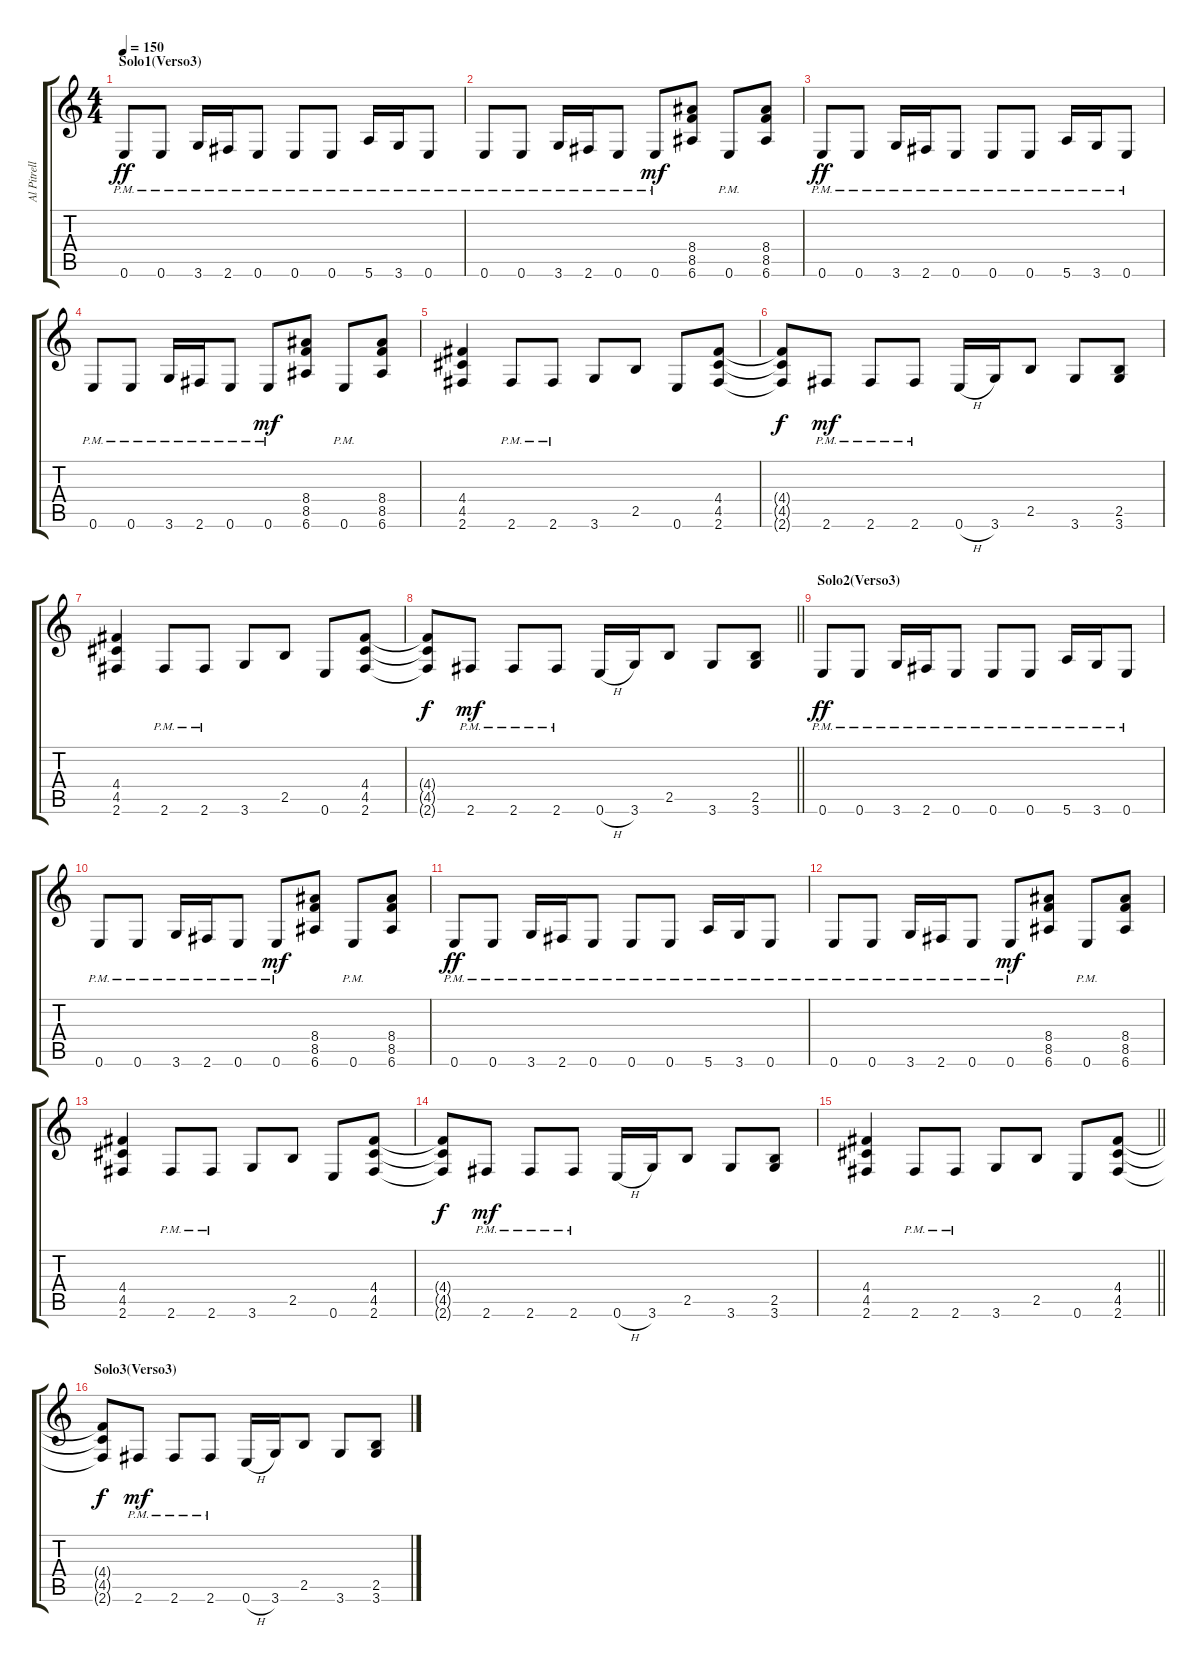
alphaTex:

\track ("Al Pitrelli Ritmo" "Al Pitrell") {instrument distortionguitar}
\staff {score tabs}
\tuning (E4 B3 G3 D3 A2 E2) {hide}
\ts (4 4)
\section ("" "Solo1(Verso3)")
\tempo 150
\clef g2
\ks c
0.6{pm}.8{dy ff} 0.6{pm}.8 3.6{pm}.16 2.6{pm}.16 0.6{pm}.8 0.6{pm}.8 0.6{pm}.8 5.6{pm}.16 3.6{pm}.16 0.6{pm}.8 |
0.6{pm}.8 0.6{pm}.8 3.6{pm}.16 2.6{pm}.16 0.6{pm}.8 0.6{pm}.8{dy mf} (8.4 8.5 6.6).8 0.6{pm}.8 (8.4 8.5 6.6).8 |
0.6{pm}.8{dy ff} 0.6{pm}.8 3.6{pm}.16 2.6{pm}.16 0.6{pm}.8 0.6{pm}.8 0.6{pm}.8 5.6{pm}.16 3.6{pm}.16 0.6{pm}.8 |
0.6{pm}.8 0.6{pm}.8 3.6{pm}.16 2.6{pm}.16 0.6{pm}.8 0.6{pm}.8{dy mf} (8.4 8.5 6.6).8 0.6{pm}.8 (8.4 8.5 6.6).8 |
(4.4 4.5 2.6).4 2.6{pm}.8 2.6{pm}.8 3.6.8 2.5.8 0.6.8 (4.4 4.5 2.6).8 |
(4.4{t} 4.5{t} 2.6{t}).8{dy f} 2.6{pm}.8{dy mf} 2.6{pm}.8 2.6{pm}.8 0.6{h}.16 3.6.16 2.5.8 3.6.8 (2.5 3.6).8 |
(4.4 4.5 2.6).4 2.6{pm}.8 2.6{pm}.8 3.6.8 2.5.8 0.6.8 (4.4 4.5 2.6).8 |
\barLineRight lightlight
(4.4{t} 4.5{t} 2.6{t}).8{dy f} 2.6{pm}.8{dy mf} 2.6{pm}.8 2.6{pm}.8 0.6{h}.16 3.6.16 2.5.8 3.6.8 (2.5 3.6).8 |
\section ("" "Solo2(Verso3)")
0.6{pm}.8{dy ff} 0.6{pm}.8 3.6{pm}.16 2.6{pm}.16 0.6{pm}.8 0.6{pm}.8 0.6{pm}.8 5.6{pm}.16 3.6{pm}.16 0.6{pm}.8 |
0.6{pm}.8 0.6{pm}.8 3.6{pm}.16 2.6{pm}.16 0.6{pm}.8 0.6{pm}.8{dy mf} (8.4 8.5 6.6).8 0.6{pm}.8 (8.4 8.5 6.6).8 |
0.6{pm}.8{dy ff} 0.6{pm}.8 3.6{pm}.16 2.6{pm}.16 0.6{pm}.8 0.6{pm}.8 0.6{pm}.8 5.6{pm}.16 3.6{pm}.16 0.6{pm}.8 |
0.6{pm}.8 0.6{pm}.8 3.6{pm}.16 2.6{pm}.16 0.6{pm}.8 0.6{pm}.8{dy mf} (8.4 8.5 6.6).8 0.6{pm}.8 (8.4 8.5 6.6).8 |
(4.4 4.5 2.6).4 2.6{pm}.8 2.6{pm}.8 3.6.8 2.5.8 0.6.8 (4.4 4.5 2.6).8 |
(4.4{t} 4.5{t} 2.6{t}).8{dy f} 2.6{pm}.8{dy mf} 2.6{pm}.8 2.6{pm}.8 0.6{h}.16 3.6.16 2.5.8 3.6.8 (2.5 3.6).8 |
\barLineRight lightlight
(4.4 4.5 2.6).4 2.6{pm}.8 2.6{pm}.8 3.6.8 2.5.8 0.6.8 (4.4 4.5 2.6).8 |
\section ("" "Solo3(Verso3)")
(4.4{t} 4.5{t} 2.6{t}).8{dy f} 2.6{pm}.8{dy mf} 2.6{pm}.8 2.6{pm}.8 0.6{h}.16 3.6.16 2.5.8 3.6.8 (2.5 3.6).8
